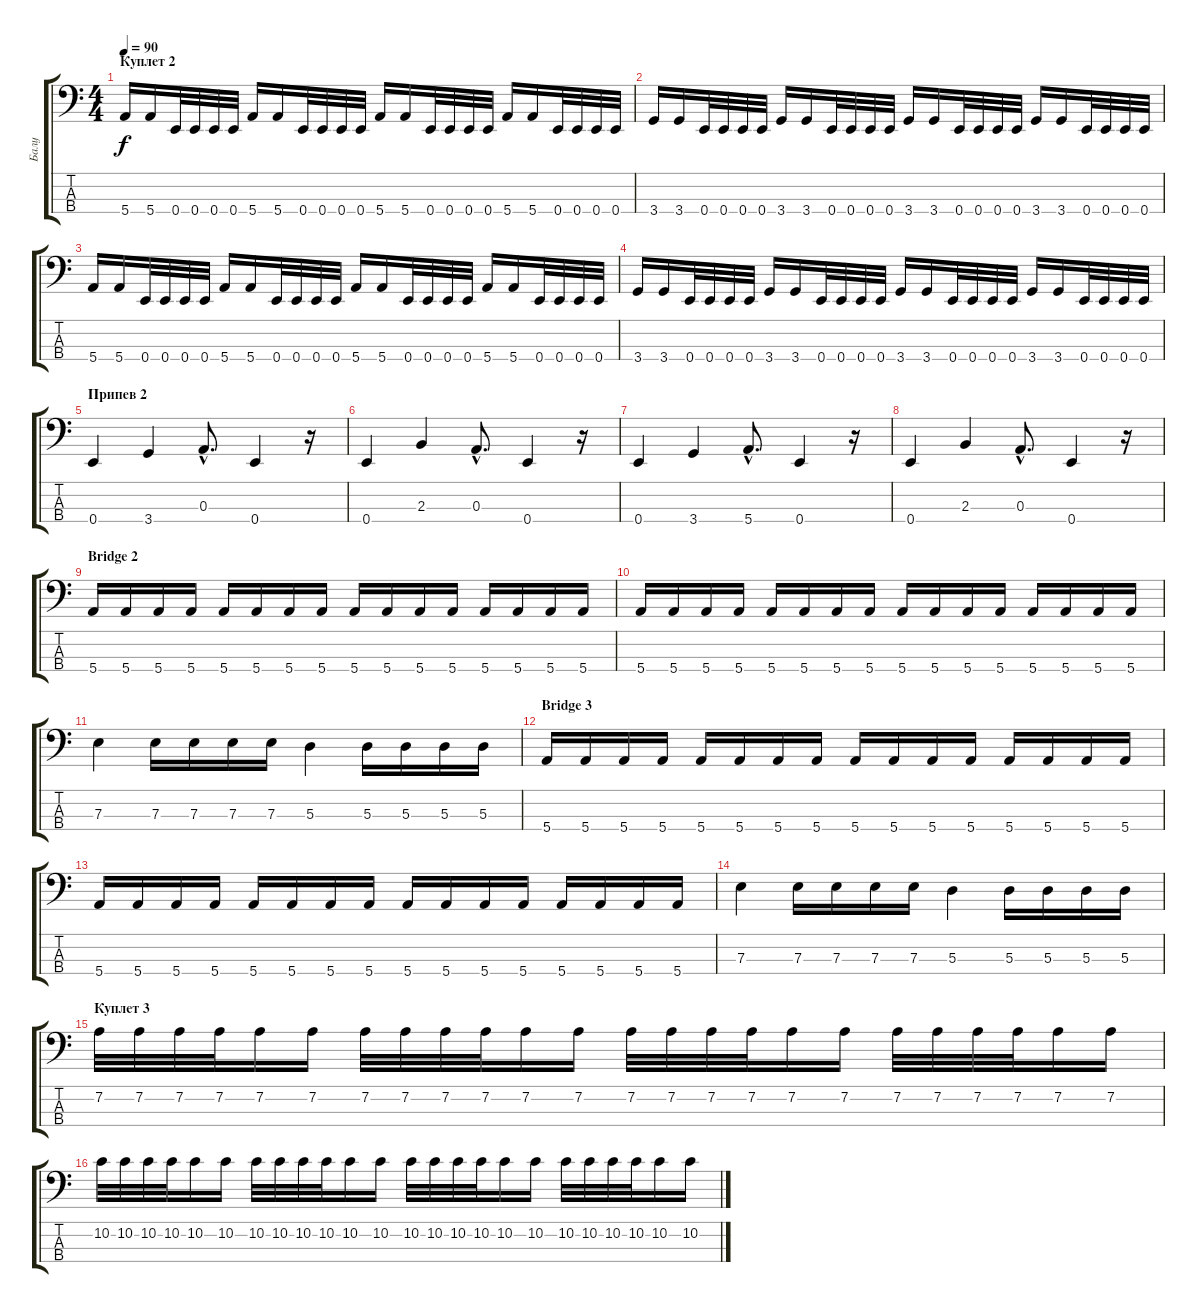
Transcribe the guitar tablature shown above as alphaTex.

\track ("Балу" "Балу") {instrument synthbass2}
\staff {score tabs}
\tuning (G2 D2 A1 E1) {hide}
\ts (4 4)
\section ("" "Куплет 2")
\tempo 90
\clef f4
\ks c
5.4.16{dy f} 5.4.16 0.4.32 0.4.32 0.4.32 0.4.32 5.4.16 5.4.16 0.4.32 0.4.32 0.4.32 0.4.32 5.4.16 5.4.16 0.4.32 0.4.32 0.4.32 0.4.32 5.4.16 5.4.16 0.4.32 0.4.32 0.4.32 0.4.32 |
3.4.16 3.4.16 0.4.32 0.4.32 0.4.32 0.4.32 3.4.16 3.4.16 0.4.32 0.4.32 0.4.32 0.4.32 3.4.16 3.4.16 0.4.32 0.4.32 0.4.32 0.4.32 3.4.16 3.4.16 0.4.32 0.4.32 0.4.32 0.4.32 |
5.4.16 5.4.16 0.4.32 0.4.32 0.4.32 0.4.32 5.4.16 5.4.16 0.4.32 0.4.32 0.4.32 0.4.32 5.4.16 5.4.16 0.4.32 0.4.32 0.4.32 0.4.32 5.4.16 5.4.16 0.4.32 0.4.32 0.4.32 0.4.32 |
3.4.16 3.4.16 0.4.32 0.4.32 0.4.32 0.4.32 3.4.16 3.4.16 0.4.32 0.4.32 0.4.32 0.4.32 3.4.16 3.4.16 0.4.32 0.4.32 0.4.32 0.4.32 3.4.16 3.4.16 0.4.32 0.4.32 0.4.32 0.4.32 |
\section ("" "Припев 2")
0.4.4 3.4.4 0.3{hac}.8{d} 0.4.4 r.16 |
0.4.4 2.3.4 0.3{hac}.8{d} 0.4.4 r.16 |
0.4.4 3.4.4 5.4{hac}.8{d} 0.4.4 r.16 |
0.4.4 2.3.4 0.3{hac}.8{d} 0.4.4 r.16 |
\section ("" "Bridge 2")
5.4.16 5.4.16 5.4.16 5.4.16 5.4.16 5.4.16 5.4.16 5.4.16 5.4.16 5.4.16 5.4.16 5.4.16 5.4.16 5.4.16 5.4.16 5.4.16 |
5.4.16 5.4.16 5.4.16 5.4.16 5.4.16 5.4.16 5.4.16 5.4.16 5.4.16 5.4.16 5.4.16 5.4.16 5.4.16 5.4.16 5.4.16 5.4.16 |
7.3.4 7.3.16 7.3.16 7.3.16 7.3.16 5.3.4 5.3.16 5.3.16 5.3.16 5.3.16 |
\section ("" "Bridge 3")
5.4.16 5.4.16 5.4.16 5.4.16 5.4.16 5.4.16 5.4.16 5.4.16 5.4.16 5.4.16 5.4.16 5.4.16 5.4.16 5.4.16 5.4.16 5.4.16 |
5.4.16 5.4.16 5.4.16 5.4.16 5.4.16 5.4.16 5.4.16 5.4.16 5.4.16 5.4.16 5.4.16 5.4.16 5.4.16 5.4.16 5.4.16 5.4.16 |
7.3.4 7.3.16 7.3.16 7.3.16 7.3.16 5.3.4 5.3.16 5.3.16 5.3.16 5.3.16 |
\section ("" "Куплет 3")
7.2.32 7.2.32 7.2.32 7.2.32 7.2.16 7.2.16 7.2.32 7.2.32 7.2.32 7.2.32 7.2.16 7.2.16 7.2.32 7.2.32 7.2.32 7.2.32 7.2.16 7.2.16 7.2.32 7.2.32 7.2.32 7.2.32 7.2.16 7.2.16 |
10.2.32 10.2.32 10.2.32 10.2.32 10.2.16 10.2.16 10.2.32 10.2.32 10.2.32 10.2.32 10.2.16 10.2.16 10.2.32 10.2.32 10.2.32 10.2.32 10.2.16 10.2.16 10.2.32 10.2.32 10.2.32 10.2.32 10.2.16 10.2.16
